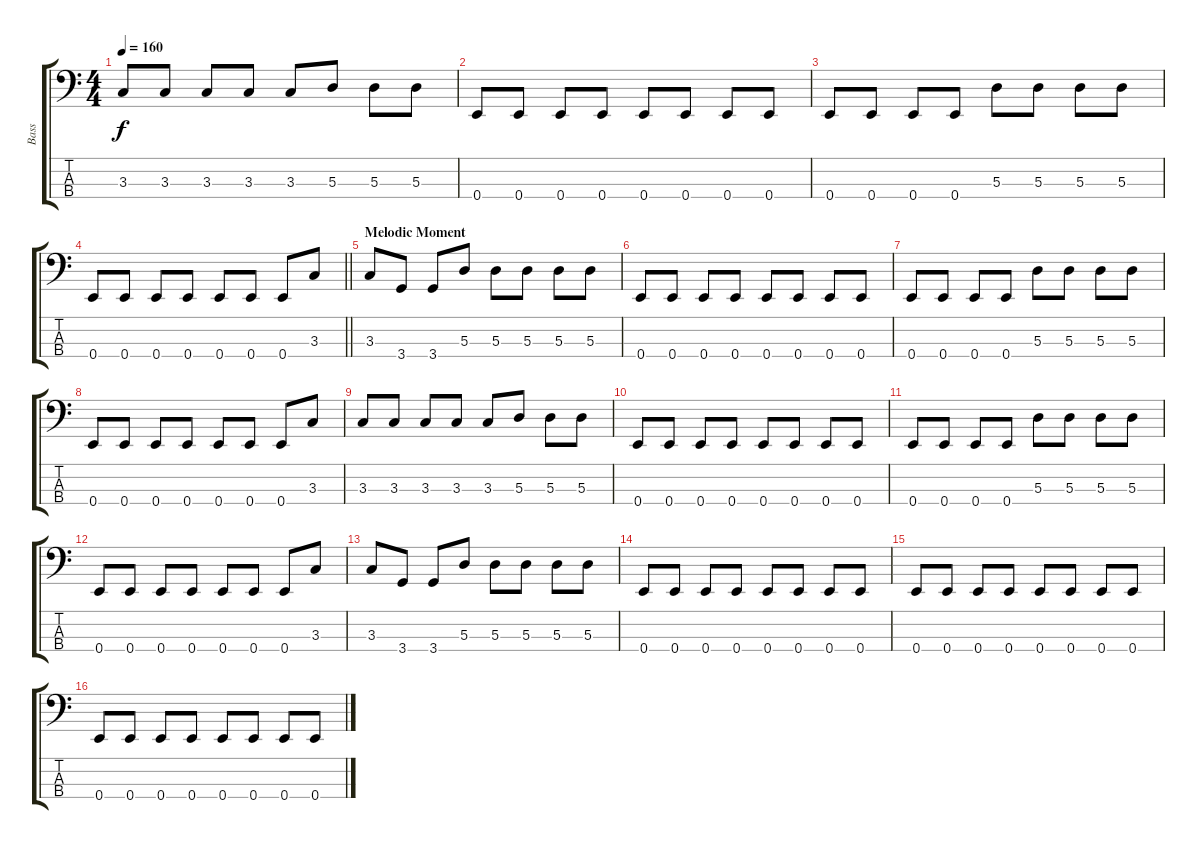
\track ("Bass" "Bass") {instrument electricbassfinger}
\staff {score tabs}
\tuning (G2 D2 A1 E1) {hide}
\ts (4 4)
\tempo 160
\clef f4
\ks c
3.3.8{dy f} 3.3.8 3.3.8 3.3.8 3.3.8 5.3.8 5.3.8 5.3.8 |
0.4.8 0.4.8 0.4.8 0.4.8 0.4.8 0.4.8 0.4.8 0.4.8 |
0.4.8 0.4.8 0.4.8 0.4.8 5.3.8 5.3.8 5.3.8 5.3.8 |
\barLineRight lightlight
0.4.8 0.4.8 0.4.8 0.4.8 0.4.8 0.4.8 0.4.8 3.3.8 |
\section ("" "Melodic Moment ")
3.3.8 3.4.8 3.4.8 5.3.8 5.3.8 5.3.8 5.3.8 5.3.8 |
0.4.8 0.4.8 0.4.8 0.4.8 0.4.8 0.4.8 0.4.8 0.4.8 |
0.4.8 0.4.8 0.4.8 0.4.8 5.3.8 5.3.8 5.3.8 5.3.8 |
0.4.8 0.4.8 0.4.8 0.4.8 0.4.8 0.4.8 0.4.8 3.3.8 |
3.3.8 3.3.8 3.3.8 3.3.8 3.3.8 5.3.8 5.3.8 5.3.8 |
0.4.8 0.4.8 0.4.8 0.4.8 0.4.8 0.4.8 0.4.8 0.4.8 |
0.4.8 0.4.8 0.4.8 0.4.8 5.3.8 5.3.8 5.3.8 5.3.8 |
0.4.8 0.4.8 0.4.8 0.4.8 0.4.8 0.4.8 0.4.8 3.3.8 |
3.3.8 3.4.8 3.4.8 5.3.8 5.3.8 5.3.8 5.3.8 5.3.8 |
0.4.8 0.4.8 0.4.8 0.4.8 0.4.8 0.4.8 0.4.8 0.4.8 |
0.4.8 0.4.8 0.4.8 0.4.8 0.4.8 0.4.8 0.4.8 0.4.8 |
0.4.8 0.4.8 0.4.8 0.4.8 0.4.8 0.4.8 0.4.8 0.4.8
